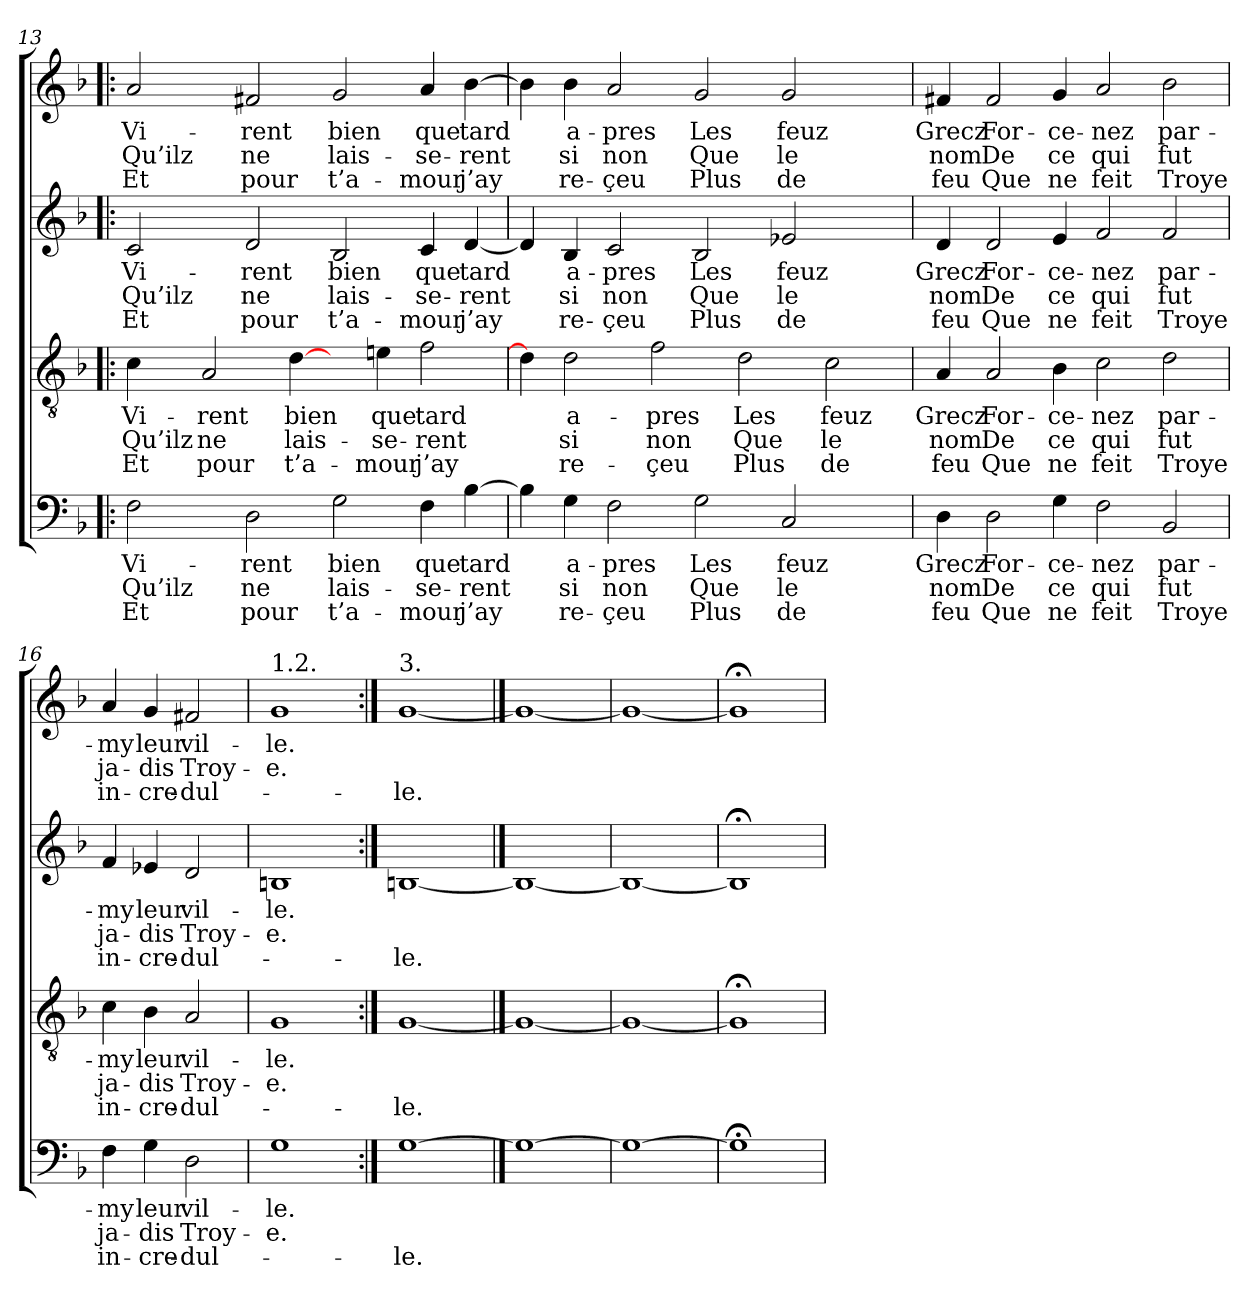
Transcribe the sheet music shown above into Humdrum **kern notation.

**kern	**text	**text	**text	**kern	**text	**text	**text	**kern	**text	**text	**text	**kern	**text	**text	**text
*part4	*part4	*part4	*part4	*part3	*part3	*part3	*part3	*part2	*part2	*part2	*part2	*part1	*part1	*part1	*part1
*staff4	*staff4	*staff4	*staff4	*staff3	*staff3	*staff3	*staff3	*staff2	*staff2	*staff2	*staff2	*staff1	*staff1	*staff1	*staff1
*clefF4	*	*	*	*clefGv2	*	*	*	*clefG2	*	*	*	*clefG2	*	*	*
*k[b-]	*	*	*	*k[b-]	*	*	*	*k[b-]	*	*	*	*k[b-]	*	*	*
=13!|:	=13!|:	=13!|:	=13!|:	=13!|:	=13!|:	=13!|:	=13!|:	=13!|:	=13!|:	=13!|:	=13!|:	=13!|:	=13!|:	=13!|:	=13!|:
2F	Vi-	Qu’ilz	Et	4c	Vi-	Qu’ilz	Et	2c	Vi-	Qu’ilz	Et	2a	Vi-	Qu’ilz	Et
.	.	.	.	2A	-rent	ne	pour	.	.	.	.	.	.	.	.
2D	-rent	ne	pour	.	.	.	.	2d	-rent	ne	pour	2f#X	-rent	ne	pour
.	.	.	.	[4d	bien	lais-	t’a-	.	.	.	.	.	.	.	.
2G	bien	lais-	t’a-	4ryy	.	.	.	2B-	bien	lais-	t’a-	2g	bien	lais-	t’a-
.	.	.	.	4en	que	-se-	-mour	.	.	.	.	.	.	.	.
4F	que	-se-	-mour	2f	tard	-rent	j’ay	4c	que	-se-	-mour	4a	que	-se-	-mour
[4B-	tard	-rent	j’ay	.	.	.	.	[4d	tard	-rent	j’ay	[4b-	tard	-rent	j’ay
=14	=14	=14	=14	=14	=14	=14	=14	=14	=14	=14	=14	=14	=14	=14	=14
4B-]	.	.	.	4d]	.	.	.	4d]	.	.	.	4b-]	.	.	.
4G	a-	si	re-	2d	a-	si	re-	4B-	a-	si	re-	4b-	a-	si	re-
2F	-pres	non	-çeu	.	.	.	.	2c	-pres	non	-çeu	2a	-pres	non	-çeu
.	.	.	.	2f	-pres	non	-çeu	.	.	.	.	.	.	.	.
2G	Les	Que	Plus	.	.	.	.	2B-	Les	Que	Plus	2g	Les	Que	Plus
.	.	.	.	2d	Les	Que	Plus	.	.	.	.	.	.	.	.
2C	feuz	le	de	.	.	.	.	2e-X	feuz	le	de	2g	feuz	le	de
.	.	.	.	2c	feuz	le	de	.	.	.	.	.	.	.	.
4ryy	.	.	.	.	.	.	.	4ryy	.	.	.	4ryy	.	.	.
!!LO:LB:g=z
=15	=15	=15	=15	=15	=15	=15	=15	=15	=15	=15	=15	=15	=15	=15	=15
4D	Grecz	nom	feu	4A	Grecz	nom	feu	4d	Grecz	nom	feu	4f#X	Grecz	nom	feu
2D	For-	De	Que	2A	For-	De	Que	2d	For-	De	Que	2f#	For-	De	Que
4G	-ce-	ce	ne	4B-	-ce-	ce	ne	4e	-ce-	ce	ne	4g	-ce-	ce	ne
2F	-nez	qui	feit	2c	-nez	qui	feit	2f	-nez	qui	feit	2a	-nez	qui	feit
2BB-	par-	fut	Troye	2d	par-	fut	Troye	2f	par-	fut	Troye	2b-	par-	fut	Troye
=16	=16	=16	=16	=16	=16	=16	=16	=16	=16	=16	=16	=16	=16	=16	=16
4F	-my	ja-	in-	4c	-my	ja-	in-	4f	-my	ja-	in-	4a	-my	ja-	in-
4G	leur	-dis	-cre-	4B-	leur	-dis	-cre-	4e-X	leur	-dis	-cre-	4g	leur	-dis	-cre-
2D	vil-	Troy-	-dul-	2A	vil-	Troy-	-dul-	2d	vil-	Troy-	-dul-	2f#X	vil-	Troy-	-dul-
=17	=17	=17	=17	=17	=17	=17	=17	=17	=17	=17	=17	=17	=17	=17	=17
!	!	!	!	!	!	!	!	!	!	!	!	!LO:TX:t=1.2.	!	!	!
1G	-le.	-e.	.	1G	-le.	-e.	.	1Bn	-le.	-e.	.	1g	-le.	-e.	.
=18:|!	=18:|!	=18:|!	=18:|!	=18:|!	=18:|!	=18:|!	=18:|!	=18:|!	=18:|!	=18:|!	=18:|!	=18:|!	=18:|!	=18:|!	=18:|!
!	!	!	!	!	!	!	!	!	!	!	!	!LO:TX:t=3.	!	!	!
[1G	.	.	-le.	[1G	.	.	-le.	[1Bn	.	.	-le.	[1g	.	.	-le.
==19	==19	==19	==19	==19	==19	==19	==19	==19	==19	==19	==19	==19	==19	==19	==19
1G_	.	.	.	1G_	.	.	.	1B_	.	.	.	1g_	.	.	.
=20	=20	=20	=20	=20	=20	=20	=20	=20	=20	=20	=20	=20	=20	=20	=20
1G_	.	.	.	1G_	.	.	.	1B_	.	.	.	1g_	.	.	.
=21	=21	=21	=21	=21	=21	=21	=21	=21	=21	=21	=21	=21	=21	=21	=21
1G;<]	.	.	.	1G;<]	.	.	.	1B;<]	.	.	.	1g;<]	.	.	.
=	=	=	=	=	=	=	=	=	=	=	=	=	=	=	=
*-	*-	*-	*-	*-	*-	*-	*-	*-	*-	*-	*-	*-	*-	*-	*-
